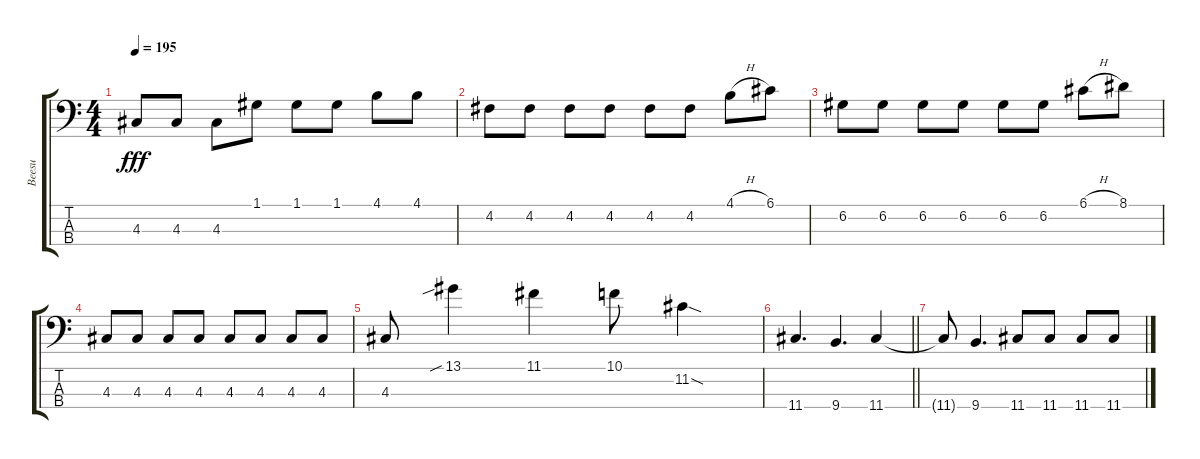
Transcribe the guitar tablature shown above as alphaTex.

\track ("Beesu" "Beesu") {instrument electricbassfinger}
\staff {score tabs}
\tuning (G2 D2 A1 D1) {hide}
\ts (4 4)
\tempo 195
\clef f4
\ks c
4.3.8{dy fff} 4.3.8 4.3.8 1.1.8 1.1.8 1.1.8 4.1.8 4.1.8 |
4.2.8 4.2.8 4.2.8 4.2.8 4.2.8 4.2.8 4.1{h}.8 6.1.8 |
6.2.8 6.2.8 6.2.8 6.2.8 6.2.8 6.2.8 6.1{h}.8 8.1.8 |
4.3.8 4.3.8 4.3.8 4.3.8 4.3.8 4.3.8 4.3.8 4.3.8 |
4.3.8 13.1{sib}.4 11.1.4 10.1.8 11.2{sod}.4 |
\barLineRight lightlight
11.4.4{d} 9.4.4{d} 11.4.4 |
11.4{t}.8 9.4.4{d} 11.4.8 11.4.8 11.4.8 11.4.8
